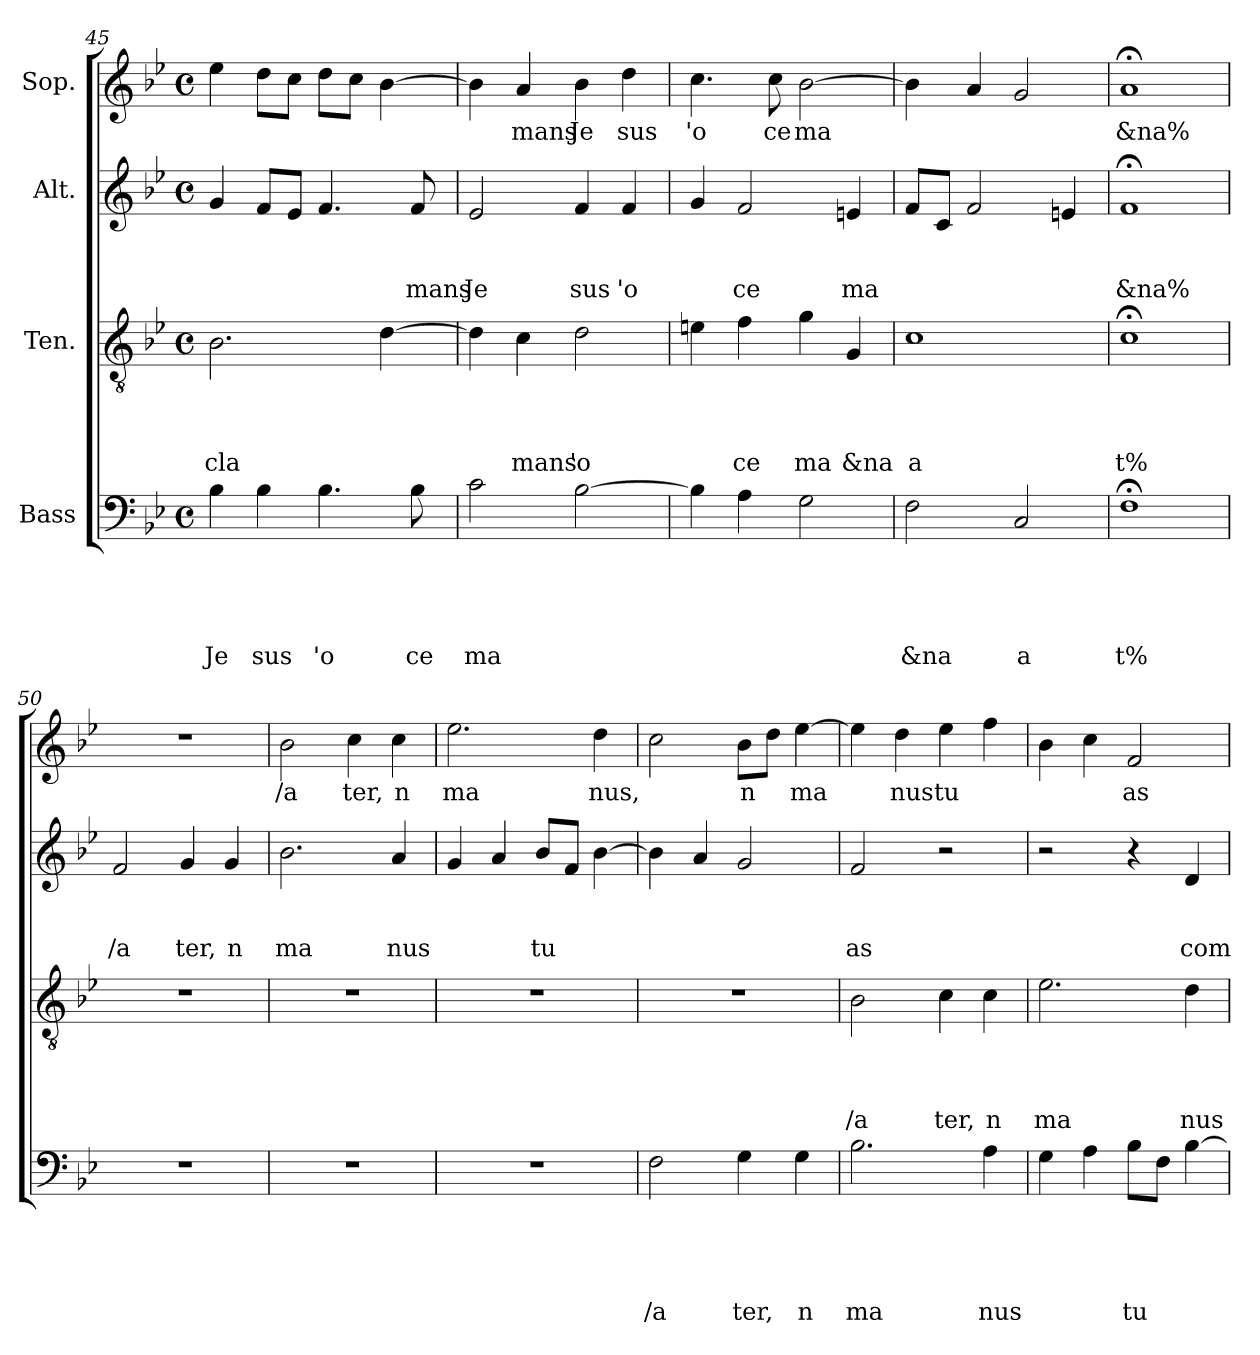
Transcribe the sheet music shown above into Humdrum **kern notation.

**kern	**text	**text	**text	**text	**text	**kern	**text	**text	**text	**text	**kern	**text	**text	**text	**kern	**text
*part4	*part4	*part4	*part4	*part4	*part4	*part3	*part3	*part3	*part3	*part3	*part2	*part2	*part2	*part2	*part1	*part1
*staff4	*staff4	*staff4	*staff4	*staff4	*staff4	*staff3	*staff3	*staff3	*staff3	*staff3	*staff2	*staff2	*staff2	*staff2	*staff1	*staff1
*I"Bass	*	*	*	*	*	*I"Ten.	*	*	*	*	*I"Alt.	*	*	*	*I"Sop.	*
*clefF4	*	*	*	*	*	*clefGv2	*	*	*	*	*clefG2	*	*	*	*clefG2	*
*k[b-e-]	*	*	*	*	*	*k[b-e-]	*	*	*	*	*k[b-e-]	*	*	*	*k[b-e-]	*
*B-:	*	*	*	*	*	*B-:	*	*	*	*	*B-:	*	*	*	*B-:	*
*M4/4	*	*	*	*	*	*M4/4	*	*	*	*	*M4/4	*	*	*	*M4/4	*
*met(c)	*	*	*	*	*	*met(c)	*	*	*	*	*met(c)	*	*	*	*met(c)	*
=45	=45	=45	=45	=45	=45	=45	=45	=45	=45	=45	=45	=45	=45	=45	=45	=45
!	!	!	!	!	!LO:LY:b	!	!	!	!	!LO:LY:b	!	!	!	!	!	!
4B-\	.	.	.	.	Je	2.B-\	.	.	.	cla	4g/	.	.	.	4ee-\	.
!	!	!	!	!	!LO:LY:b	!	!	!	!	!	!	!	!	!	!	!
4B-\	.	.	.	.	sus	.	.	.	.	.	8f/L	.	.	.	8dd\L	.
.	.	.	.	.	.	.	.	.	.	.	8e-/J	.	.	.	8cc\J	.
!	!	!	!	!	!LO:LY:b	!	!	!	!	!	!	!	!	!	!	!
4.B-\	.	.	.	.	'o	.	.	.	.	.	4.f/	.	.	.	8dd\L	.
.	.	.	.	.	.	.	.	.	.	.	.	.	.	.	8cc\J	.
.	.	.	.	.	.	[>4d\	.	.	.	.	.	.	.	.	[>4b-\	.
!	!	!	!	!	!LO:LY:b	!	!	!	!	!	!	!	!	!LO:LY:b	!	!
8B-\	.	.	.	.	ce	.	.	.	.	.	8f/	.	.	-mans	.	.
=46	=46	=46	=46	=46	=46	=46	=46	=46	=46	=46	=46	=46	=46	=46	=46	=46
!	!	!	!	!	!LO:LY:b	!	!	!	!	!	!	!	!	!LO:LY:b	!	!
2c\	.	.	.	.	ma	4d\]	.	.	.	.	2e-/	.	.	Je	4b-\]	.
!	!	!	!	!	!	!	!	!	!	!LO:LY:b	!	!	!	!	!	!LO:LY:b
.	.	.	.	.	.	4c\	.	.	.	mans	.	.	.	.	4a/	mans
!	!	!	!	!	!	!	!	!	!	!LO:LY:b	!	!	!	!LO:LY:b	!	!LO:LY:b
[>2B-\	.	.	.	.	.	2d\	.	.	.	'o	4f/	.	.	sus	4b-\	Je
!	!	!	!	!	!	!	!	!	!	!	!	!	!	!LO:LY:b	!	!LO:LY:b
.	.	.	.	.	.	.	.	.	.	.	4f/	.	.	'o	4dd\	sus
=47	=47	=47	=47	=47	=47	=47	=47	=47	=47	=47	=47	=47	=47	=47	=47	=47
!	!	!	!	!	!	!	!	!	!	!	!	!	!	!	!	!LO:LY:b
4B-\]	.	.	.	.	.	4en\	.	.	.	.	4g/	.	.	.	4.cc\	'o
!	!	!	!	!	!	!	!	!	!	!LO:LY:b	!	!	!	!LO:LY:b	!	!
4A\	.	.	.	.	.	4f\	.	.	.	ce	2f/	.	.	ce	.	.
!	!	!	!	!	!	!	!	!	!	!	!	!	!	!	!	!LO:LY:b
.	.	.	.	.	.	.	.	.	.	.	.	.	.	.	8cc\	ce
!	!	!	!	!	!	!	!	!	!	!LO:LY:b	!	!	!	!	!	!LO:LY:b
2G\	.	.	.	.	.	4g\	.	.	.	ma	.	.	.	.	[>2b-\	ma
!	!	!	!	!	!	!	!	!	!	!LO:LY:b	!	!	!	!LO:LY:b	!	!
.	.	.	.	.	.	4G/	.	.	.	&na	4en/	.	.	ma	.	.
=48	=48	=48	=48	=48	=48	=48	=48	=48	=48	=48	=48	=48	=48	=48	=48	=48
!	!	!	!	!	!LO:LY:b	!	!	!	!	!LO:LY:b	!	!	!	!	!	!
2F\	.	.	.	.	&na	1c	.	.	.	a	8f/L	.	.	.	4b-\]	.
.	.	.	.	.	.	.	.	.	.	.	8c/J	.	.	.	.	.
.	.	.	.	.	.	.	.	.	.	.	2f/	.	.	.	4a/	.
!	!	!	!	!	!LO:LY:b	!	!	!	!	!	!	!	!	!	!	!
2C/	.	.	.	.	a	.	.	.	.	.	.	.	.	.	2g/	.
.	.	.	.	.	.	.	.	.	.	.	4en/	.	.	.	.	.
=49	=49	=49	=49	=49	=49	=49	=49	=49	=49	=49	=49	=49	=49	=49	=49	=49
!	!	!	!	!	!LO:LY:b	!	!	!	!	!LO:LY:b	!	!	!	!LO:LY:b	!	!LO:LY:b
1F;<	.	.	.	.	t%	1c;<	.	.	.	t%	1f;	.	.	&na%	1a;	&na%
!!LO:LB:g=z
=50	=50	=50	=50	=50	=50	=50	=50	=50	=50	=50	=50	=50	=50	=50	=50	=50
!	!	!	!	!	!	!	!	!	!	!	!	!	!	!LO:LY:b	!	!
1r	.	.	.	.	.	1r	.	.	.	.	2f/	.	.	/a	1r	.
!	!	!	!	!	!	!	!	!	!	!	!	!	!	!LO:LY:b	!	!
.	.	.	.	.	.	.	.	.	.	.	4g/	.	.	ter,	.	.
!	!	!	!	!	!	!	!	!	!	!	!	!	!	!LO:LY:b	!	!
.	.	.	.	.	.	.	.	.	.	.	4g/	.	.	n	.	.
=51	=51	=51	=51	=51	=51	=51	=51	=51	=51	=51	=51	=51	=51	=51	=51	=51
!	!	!	!	!	!	!	!	!	!	!	!	!	!	!LO:LY:b	!	!LO:LY:b
1r	.	.	.	.	.	1r	.	.	.	.	2.b-\	.	.	ma	2b-\	/a
!	!	!	!	!	!	!	!	!	!	!	!	!	!	!	!	!LO:LY:b
.	.	.	.	.	.	.	.	.	.	.	.	.	.	.	4cc\	ter,
!	!	!	!	!	!	!	!	!	!	!	!	!	!	!LO:LY:b	!	!LO:LY:b
.	.	.	.	.	.	.	.	.	.	.	4a/	.	.	nus	4cc\	n
=52	=52	=52	=52	=52	=52	=52	=52	=52	=52	=52	=52	=52	=52	=52	=52	=52
!	!	!	!	!	!	!	!	!	!	!	!	!	!	!	!	!LO:LY:b
1r	.	.	.	.	.	1r	.	.	.	.	4g/	.	.	.	2.ee-\	ma
.	.	.	.	.	.	.	.	.	.	.	4a/	.	.	.	.	.
!	!	!	!	!	!	!	!	!	!	!	!	!	!	!LO:LY:b	!	!
.	.	.	.	.	.	.	.	.	.	.	8b-/L	.	.	tu	.	.
.	.	.	.	.	.	.	.	.	.	.	8f/J	.	.	.	.	.
!	!	!	!	!	!	!	!	!	!	!	!	!	!	!	!	!LO:LY:b
.	.	.	.	.	.	.	.	.	.	.	[>4b-\	.	.	.	4dd\	nus,
=53	=53	=53	=53	=53	=53	=53	=53	=53	=53	=53	=53	=53	=53	=53	=53	=53
!	!	!	!	!	!LO:LY:b	!	!	!	!	!	!	!	!	!	!	!
2F\	.	.	.	.	/a	1r	.	.	.	.	4b-\]	.	.	.	2cc\	.
.	.	.	.	.	.	.	.	.	.	.	4a/	.	.	.	.	.
!	!	!	!	!	!LO:LY:b	!	!	!	!	!	!	!	!	!	!	!LO:LY:b
4G\	.	.	.	.	ter,	.	.	.	.	.	2g/	.	.	.	8b-\L	n
.	.	.	.	.	.	.	.	.	.	.	.	.	.	.	8dd\J	.
!	!	!	!	!	!LO:LY:b	!	!	!	!	!	!	!	!	!	!	!LO:LY:b
4G\	.	.	.	.	n	.	.	.	.	.	.	.	.	.	[>4ee-\	ma
=54	=54	=54	=54	=54	=54	=54	=54	=54	=54	=54	=54	=54	=54	=54	=54	=54
!	!	!	!	!	!LO:LY:b	!	!	!	!	!LO:LY:b	!	!	!	!LO:LY:b	!	!
2.B-\	.	.	.	.	ma	2B-\	.	.	.	/a	2f/	.	.	as	4ee-\]	.
!	!	!	!	!	!	!	!	!	!	!	!	!	!	!	!	!LO:LY:b
.	.	.	.	.	.	.	.	.	.	.	.	.	.	.	4dd\	nus
!	!	!	!	!	!	!	!	!	!	!LO:LY:b	!	!	!	!	!	!LO:LY:b
.	.	.	.	.	.	4c\	.	.	.	ter,	2r	.	.	.	4ee-\	tu
!	!	!	!	!	!LO:LY:b	!	!	!	!	!LO:LY:b	!	!	!	!	!	!
4A\	.	.	.	.	nus	4c\	.	.	.	n	.	.	.	.	4ff\	.
=55	=55	=55	=55	=55	=55	=55	=55	=55	=55	=55	=55	=55	=55	=55	=55	=55
!	!	!	!	!	!	!	!	!	!	!LO:LY:b	!	!	!	!	!	!
4G\	.	.	.	.	.	2.e-\	.	.	.	ma	2r	.	.	.	4b-\	.
4A\	.	.	.	.	.	.	.	.	.	.	.	.	.	.	4cc\	.
!	!	!	!	!	!LO:LY:b	!	!	!	!	!	!	!	!	!	!	!LO:LY:b
8B-\L	.	.	.	.	tu	.	.	.	.	.	4r	.	.	.	2f/	as
8F\J	.	.	.	.	.	.	.	.	.	.	.	.	.	.	.	.
!	!	!	!	!	!	!	!	!	!	!LO:LY:b	!	!	!	!LO:LY:b	!	!
[<4B-\	.	.	.	.	.	4d\	.	.	.	nus	4d/	.	.	com	.	.
=	=	=	=	=	=	=	=	=	=	=	=	=	=	=	=	=
*-	*-	*-	*-	*-	*-	*-	*-	*-	*-	*-	*-	*-	*-	*-	*-	*-
